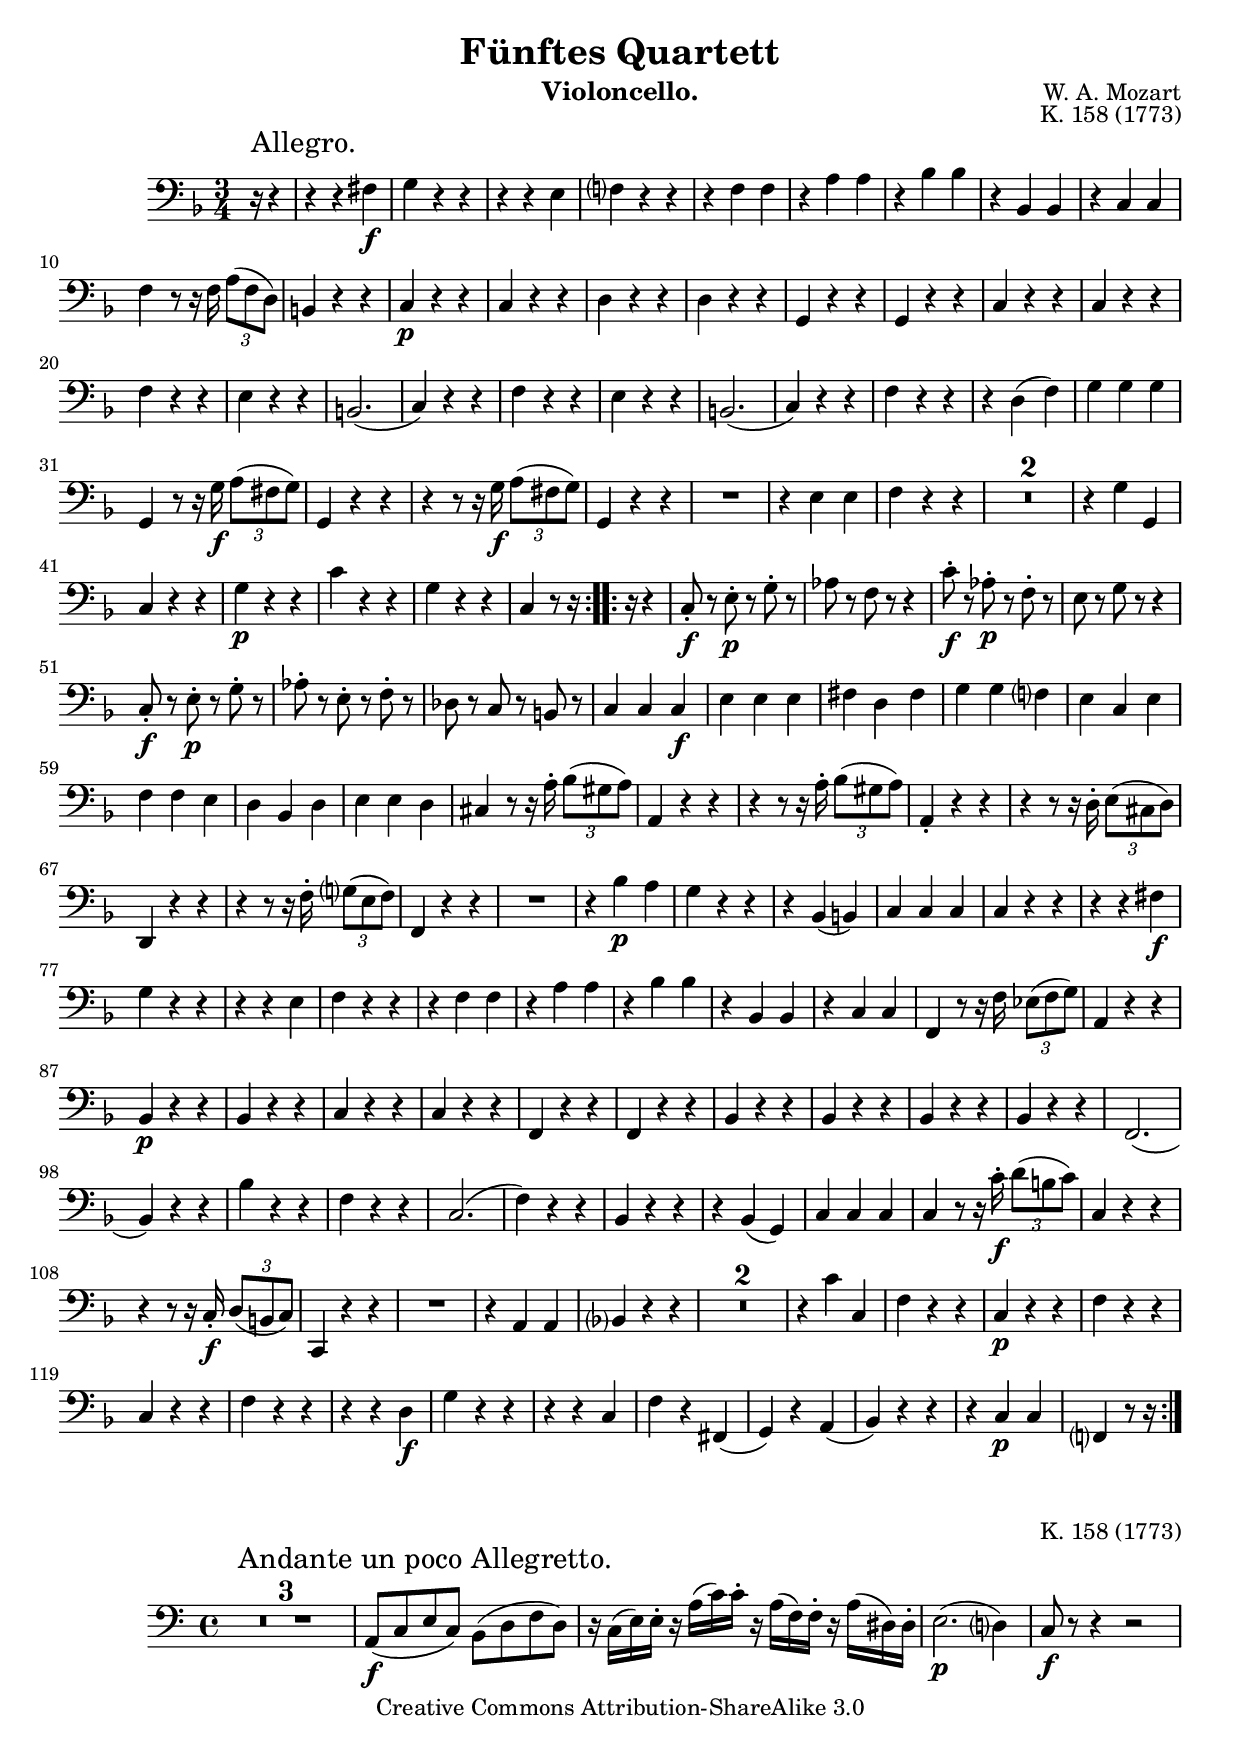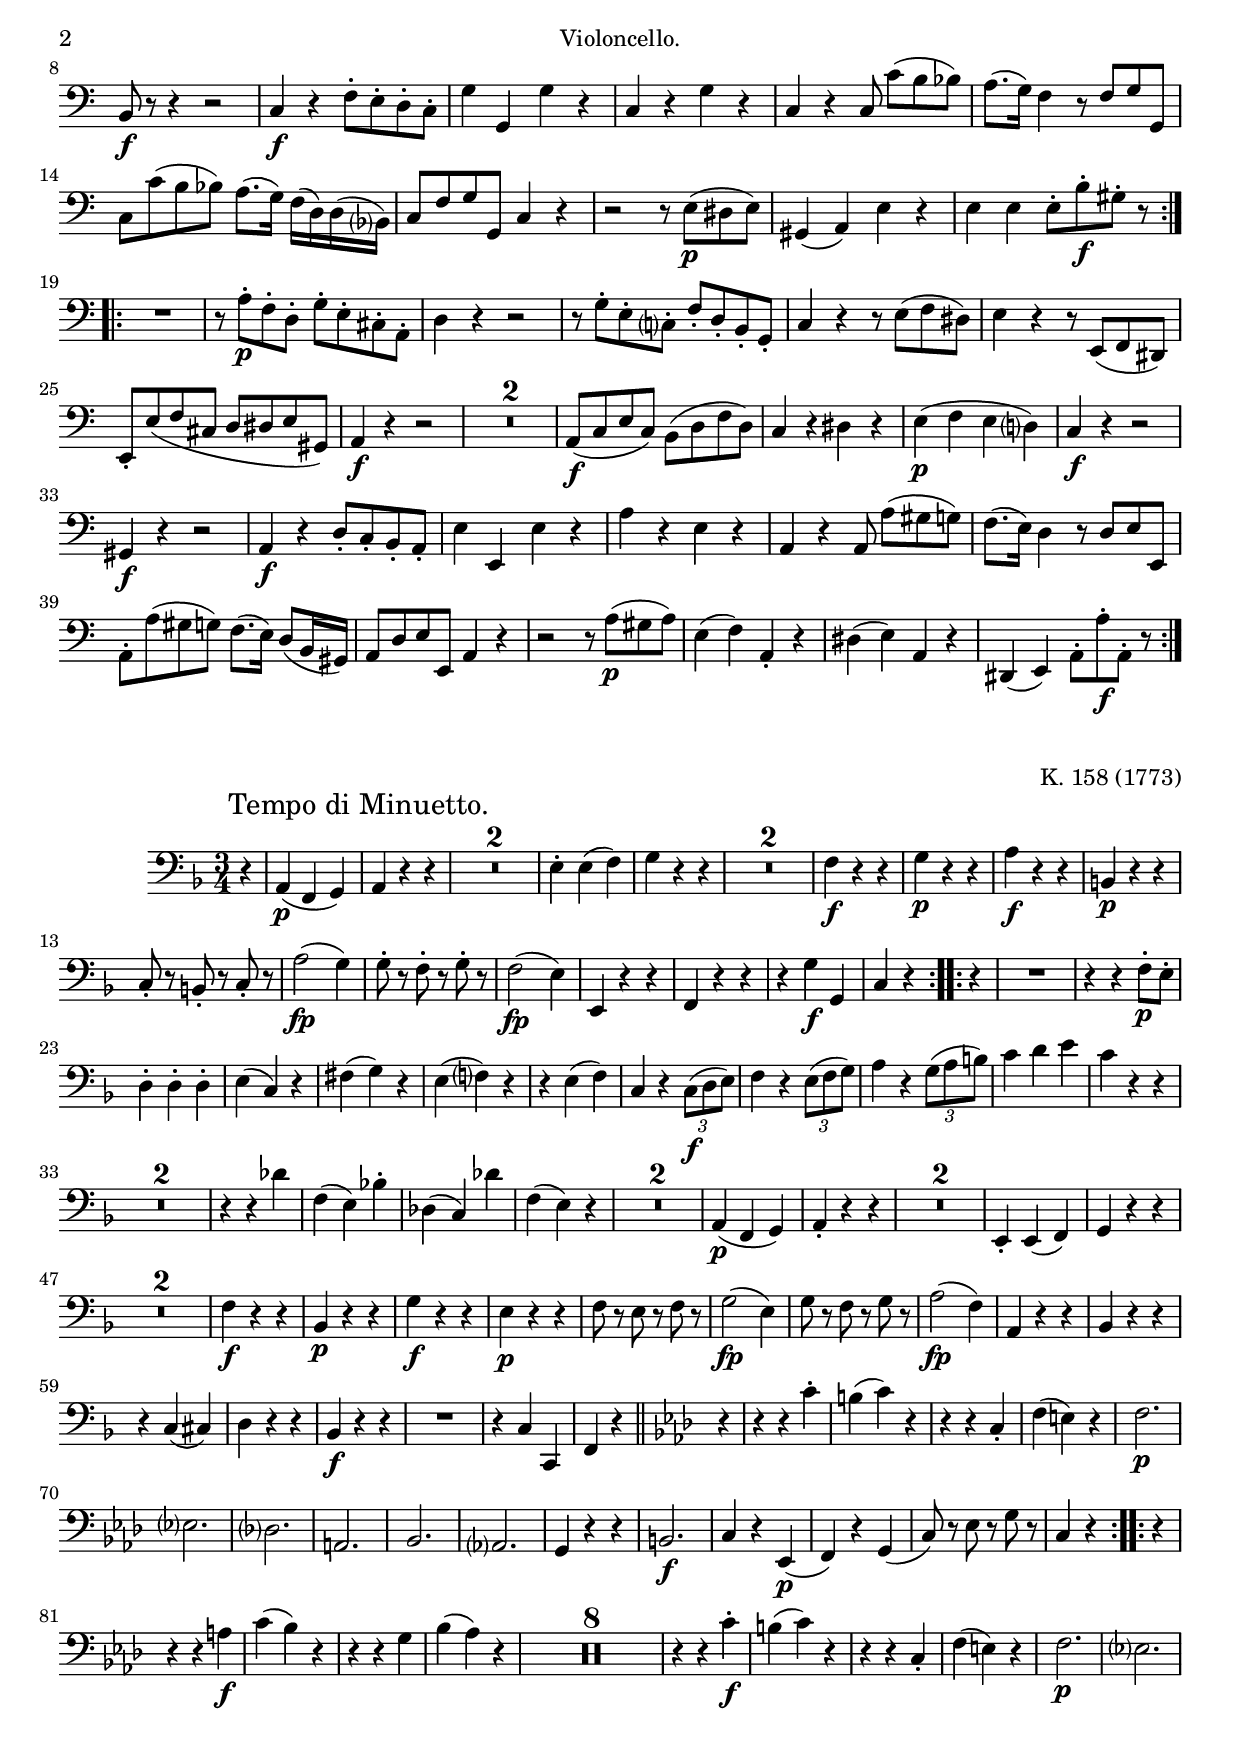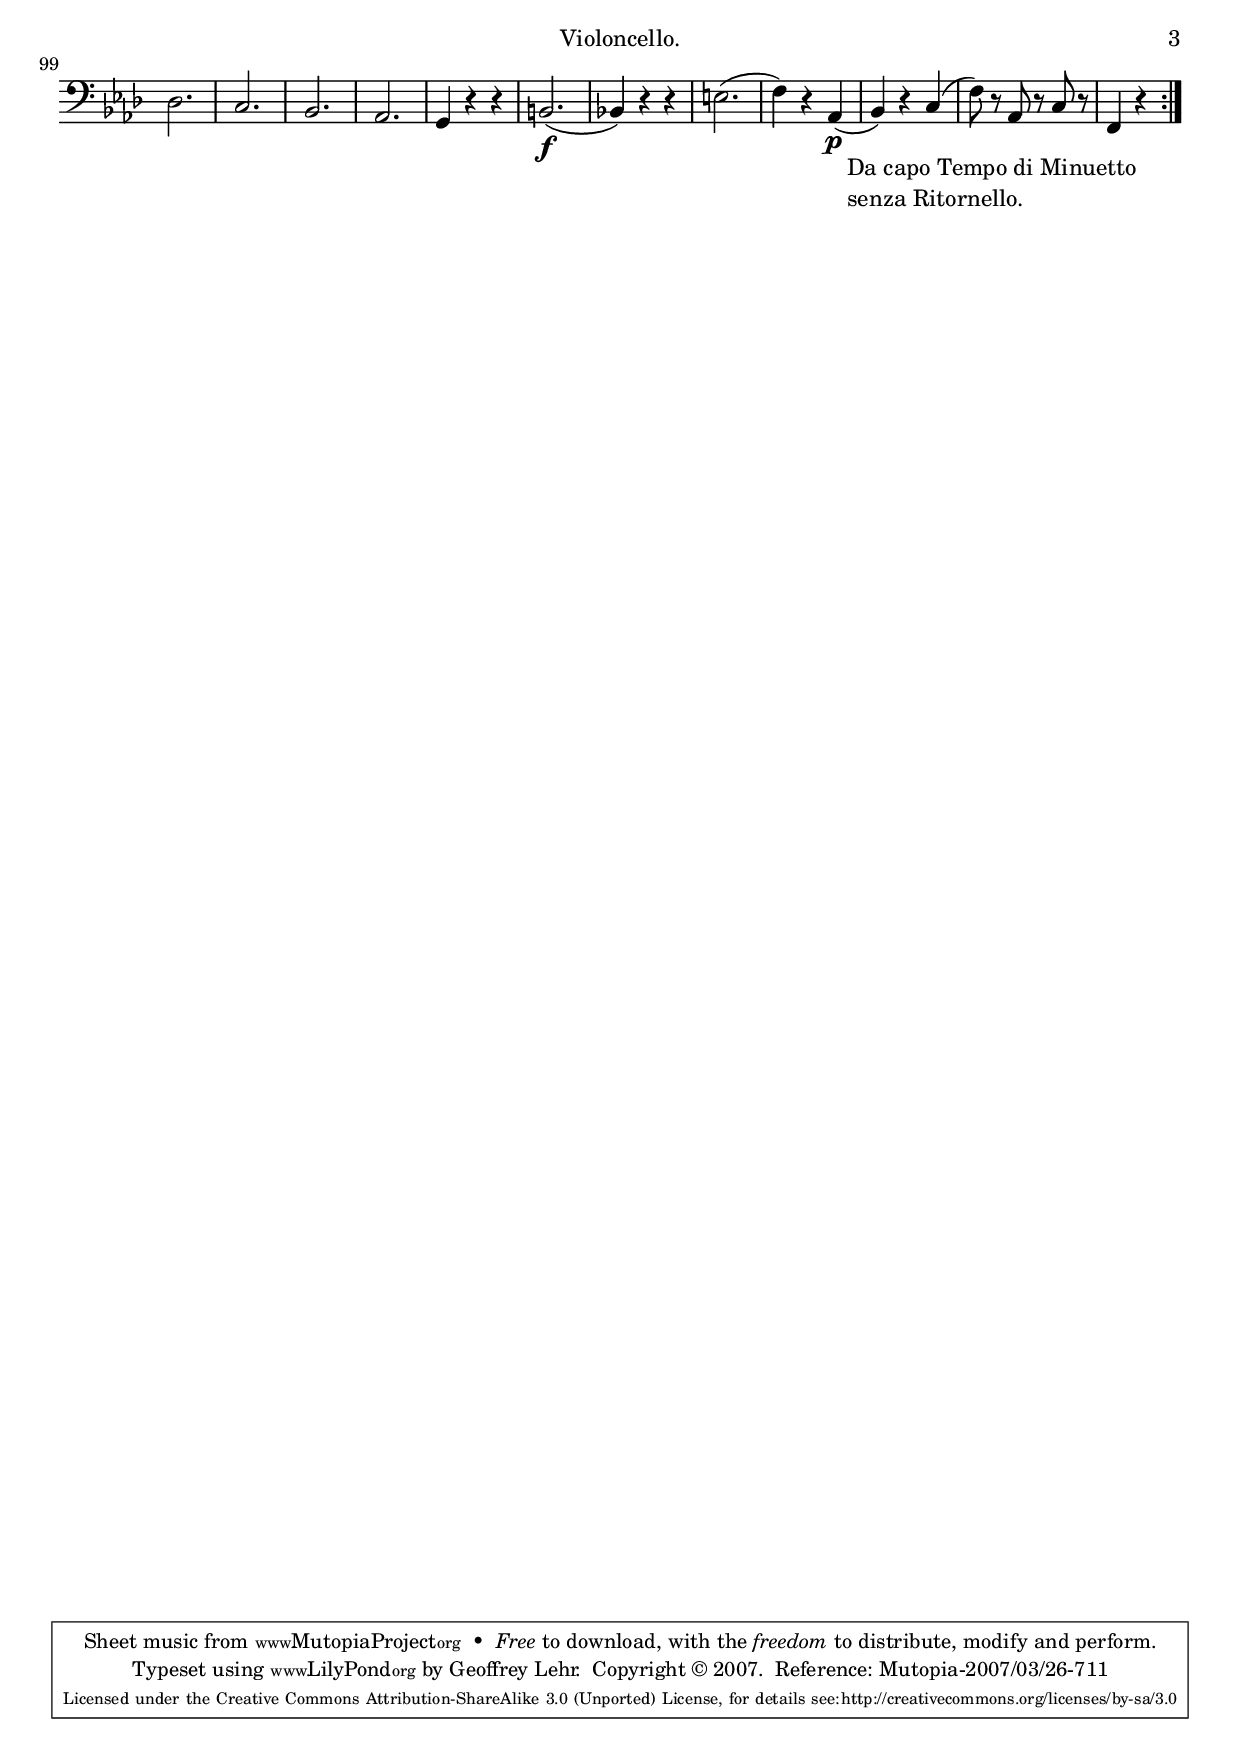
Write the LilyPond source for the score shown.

\version "2.10.20"

\include "header.ly"
mypartial =
#(define-music-function (parser location duration duration2) (number? number?)
  #{
    \set Timing.measurePosition = #(ly:make-moment $duration $duration2)
  #})


celloAllegro = \relative c {
  \clef bass
  \key f \major
  \time 3/4
 \repeat volta 2 {
  \partial 16 * 5
  r16 r4 |						%Upbeat
  r4 r fis \f |						%1
  g r r |
  r r e |						%3
  f? r r |
  r f f |						%5
  r a a |
  r bes bes |						%7
  r bes, bes |
  r c c |						%9
  f r8 r16 f \times 2/3 {a8( f d)} |
  b4 r r |						%11
  c\p r r | 
  c r r |						%13
  d r r |
  d r r |						%15
  g, r r |
  g r r |						%17
  c r r |
  c r r |						%19
  f r r |
  e r r |						%21
  b2.( |
  c4) r r |						%23
  f r r |
  e r r |						%25
  b2.( |
  c4) r r |						%27
  f r r |
  r d( f) |						%29
  g g g |
  g, r8 r16 g'\f \times 2/3 {a8( fis g)} |		%31
  g,4 r r |
  r r8 r16 g'\f \times 2/3 {a8( fis g)} |		%33
  g,4 r r |
  R2. |							%35
  r4 e' e |
  f r r |						%37
  R2. * 2						%38,39
  r4 g g, |
  c r r |						%41
  g'\p r r |
  c r r |						%43
  g r r |
  \mypartial #5 #16
  c,4 r8 r16 |				%45
 }
 \repeat volta 2 {
  \mypartial #7 #16
  r16 r4 |			

  c8-.\f r e-.\p r g-. r  |
  aes r f r r4 |					%47
  c'8-.\f r aes-.\p r f-. r |
  e r g r r4 |						%49
  c,8-.\f r e-.\p r g-. r  |
  aes-. r e-. r f-. r |					%51
  des r c r b r |
  c4 c c\f |						%53
  e e e |
  fis d fis |						%55
  g g f? |
  e c e |						%57
  f4 f e |
  d bes d |						%59
  e e d |
  cis4 r8 r16 a'-. \times 2/3 {bes8( gis a)} |		%61
  a,4 r r |
  r4 r8 r16 a'-. \times 2/3 {bes8( gis a)} |		%63
  a,4-. r r |
  r4 r8 r16 d-. \times 2/3 {e8( cis d)} |		%65
  d,4 r r |
  r4 r8 r16 f'-. \times 2/3 {g?8( e f)} |		%67
  f,4 r r |
  R2. |							%69
  r4 bes'\p a |
  g r r |						%71
  r bes,( b) |
  c c c |						%73
  c r r |
  r r fis\f |						%75
  g r r |
  r r e | 						%77
  f r r |
  r f f |						%79
  r a a |
  r bes bes |						%81
  r bes, bes |
  r c c |						%83
  f, r8 r16 f'16 \times 2/3 {ees8( f g)} |
  a,4 r r |						%85
  bes4\p r r |
  bes4 r r |						%87
  c4 r r |
  c4 r r |						%89
  f,4 r r |
  f4 r r |						%91
  bes4 r r |
  bes4 r r |						%93
  bes4 r r |
  bes4 r r |						%95
  f2.( |
  bes4) r4 r |						%97
  bes'4 r r |
  f4 r r |						%99
  c2.( |
  f4)  r r |						%101
  bes,4 r r |
  r bes( g) |						%103
  c c c |
  c r8 r16 c'16-.\f \times 2/3 {d8( b c)} |		%105
  c,4 r r |
  r4 r8 r16 c16-.\f \times 2/3 {d8( b c)} |		%107
  c,4 r r |
  R2.							%109
  r4 a' a |
  bes? r r |						%111
  R2. * 2						%112,113
  r4 c' c, |
  f r r |						%115
  c\p r r |
  f r r |						%117
  c r r |
  f r r |						%119
  r r d\f |
  g r r |						%121
  r r c, |
  f r fis,( |						%123
  g) r a( |
  bes) r r |						%125
  r4 c\p c |
  f,? r8 r16						%127
 } 
}

celloAndante = \relative c {
	\clef bass
	\key a \minor
	\time 4/4
	\repeat volta 2 {
		R1 * 3
		a8( %{\parenthesize%} \f c e c) b( d f d) |
		r16 c16( e) e-.  r16 a16( c) c-. 
			r16 a16( f) f-. r16 a16( dis,) dis-. |
		e2.(\p d?4) |
		c8\f r8 r4 r2 |
		b8\f r8 r4 r2 |
		c4\f r4 f8-. e-. d-. c-. |
		g'4 g, g' r4 |
		c,4 r4 g' r |
		c,4 r4 c8 c'[( b bes]) |
		a8.( g16) f4 r8 f8 g g, |
		c c'( b bes) a8.( g16) f16( d) d( bes?)
		c8 f g g, c4 r4 |
		r2 r8 e8(\p dis e) |
		gis,4( a) e' r4 |
		e e e8-. b'-.\f gis-. r8 |
	}
	\repeat volta 2 {
		R1
		r8 a-.\p f-. d-. g-. e-. cis-. a-. |
		d4 r4 r2 |
		r8 g8-. e-. c?-. f-. d-. b-. g-. |
		c4 r4 r8 e( f dis) |
		e4 r4 r8 e,( f dis) |
		e-. e'( f cis d dis e gis,) |
		a4\f r4 r2 |
		R1 * 2
		a8(\f c e c) b( d f d) |
		c4 r dis r |
		e4(\p f e d?) |
		c4\f r4 r2 |
		gis4\f r4 r2 |
		a4\f r4 d8-. c-. b-. a-. |
		e'4 e, e' r4 |
		a4 r e r |
		a,4 r a8 a'[( gis g]) |
		f8.( e16) d4 r8 d8 e e, |
		a8-. a'( gis g) f8.( e16) d8( b16 gis) |
		a8 d e e, a4 r4 |
		r2 r8 a'(\p gis a) |
		e4( f) a,-. r4 |
		dis4( e) a, r4 |
		dis,4( e) a8-. a'-.\f a,-. r8

	}
}

celloMinuetto = \relative c {
    \clef bass
    \key f \major
    \time 3/4
    \repeat volta 2 {
        \grace s16 
        \partial 4 r4
        a4(\p f g) |
        a4 r4 r |
        R2. * 2
        e'4-. e( f) |
        g4 r4 r |
        R2. * 2 |
        f4\f r4 r |
        g4\p r4 r |
        a4\f r4 r |
        b,4\p r4 r |
        c8-. r8 b-. r c-. r |
        a'2(\fp g4) |
        g8-. r8 f-. r g-. r |
        f2(\fp e4) |
        e,4 r4 r |
        f4 r4 r |
        r4 g'\f g,
        c4 r4 
    }
    \repeat volta 2 {
        r4
        R2.
        r4 r f8-.\p e-. |
        d4-. d-. d-. |
        e4( c) r4 |
        fis4( g) r4 |
        e4( f?) r4 |
        r4 e4( f) |
        c4 r4 \times 2/3 {c8(\f d e)} |
        f4 r4 \times 2/3 {e8( f g)} |
        a4 r4 \times 2/3 {g8( a b)} |
        c4 d e |
        c4 r4 r |
        R2. * 2
        r4 r des4 |
        f,4( e) bes'!-. |
        des,4( c) des' |
        f,4( e) r4 |
        R2. * 2
        a,4(\p f g) |
        a4-. r4 r |
        R2. * 2
        e4-. e( f) |
        g4 r4 r |
        R2. * 2 
        f'4\f r4 r |
        bes,4\p r4 r |
        g'4\f r4 r |
        e4\p r4 r |
        f8 r8 e r f r |
        g2(\fp e4) |
        g8 r8 f r g r |
        a2(\fp f4) |
        a,4 r4 r |
        bes4 r4 r |
        r4 c4( cis) |
        d4 r4 r |
        bes4\f r4 r |
        R2.
        r4 c4 c,4
        f4 r4 \bar "||"
        \key aes \major
        r4
        r4 r c''4-. |
        b4( c) r4 |
        r4 r c,4-. |
        f4( e) r4 |
        f2.\p |
        ees?2. |
        des?2. |
        a2. |
        bes2. |
        aes?2. |
        g4 r4 r |
        b2.\f |
        c4 r4 ees,(\p |
        f4) r4 g( |
        c8) r8 ees r g r |
        c,4 r4 
    }
    \repeat volta 2 {
        r4
        r4 r a'\f |
        c4( bes) r4 |
        r4 r g4 |
        bes4( aes) r4 |
        R2. * 8
        r4 r c-.\f |
        b4( c) r4 |
        r4 r c,4-. |
        f4( e) r4 |
        f2.\p |
        ees?2. |
        des2. |
        c2. |
        bes2. |
        aes2. |
        g4 r4 r |
        b2.\f( |
        bes!4) r4 r |
        e2.( |
        f4) r4 aes,(\p |
        bes4) r4 c( |
        f8) r8 aes, r c r
        f,4 
        \once \override TextScript #'staff-padding = 5
        r4_\markup { \right-align \column { {"Da capo Tempo di Minuetto"} {"senza Ritornello."} } }
        \once \override Score.RehearsalMark #'break-visibility = #begin-of-line-invisible
        \once \override Score.RehearsalMark #'self-alignment-X = #right
       % \once \override Score.RehearsalMark #'break-align-symbol = #'staff-bar
       % \once \override Score.RehearsalMark #'direction = #-1
       % \once \override Score.RehearsalMark #'Y-offset = #-15
        %\mark \markup { \column { {"Da capo Tempo di Minuetto"} {"senza Ritornello."} } }
    }
}


\header{ instrument = "Violoncello." }

%#(set-default-paper-size "a4")

\book {

  % First Movement, Allegro

  \score {
    \new Staff{
      \set Score.skipBars = ##t
      \once \override TextScript #'padding = #2
      s1*0^\markup{ \huge{ "Allegro." } }
      \celloAllegro
    }
    \layout { }
  }
  
  % Second Movement, Andante un poco Allegretto

  \score {
    \new Staff{
      \set Score.skipBars = ##t
      \once \override TextScript #'padding = #3
      s1*0^\markup{ \huge{ "Andante un poco Allegretto." } }
      \celloAndante
    }
    \layout { 
%	\context { \Staff
%		\override VerticalAlignment #'between-system-space = #'1\cm
%	}
    }
  }

  % Third Movement, Minuetto

  \score {
    \new Staff{
      \set Score.skipBars = ##t
      \once \override TextScript #'padding = #3
      s1*0^\markup{ \huge{ "Tempo di Minuetto." } }
      \celloMinuetto
    }
    \layout { 
%	\context { \Staff
%		\override VerticalAlignment #'between-system-space = #'1\cm
%	}
    }
  }
  \paper {
  	between-system-space = 1.75\cm
  }
}
